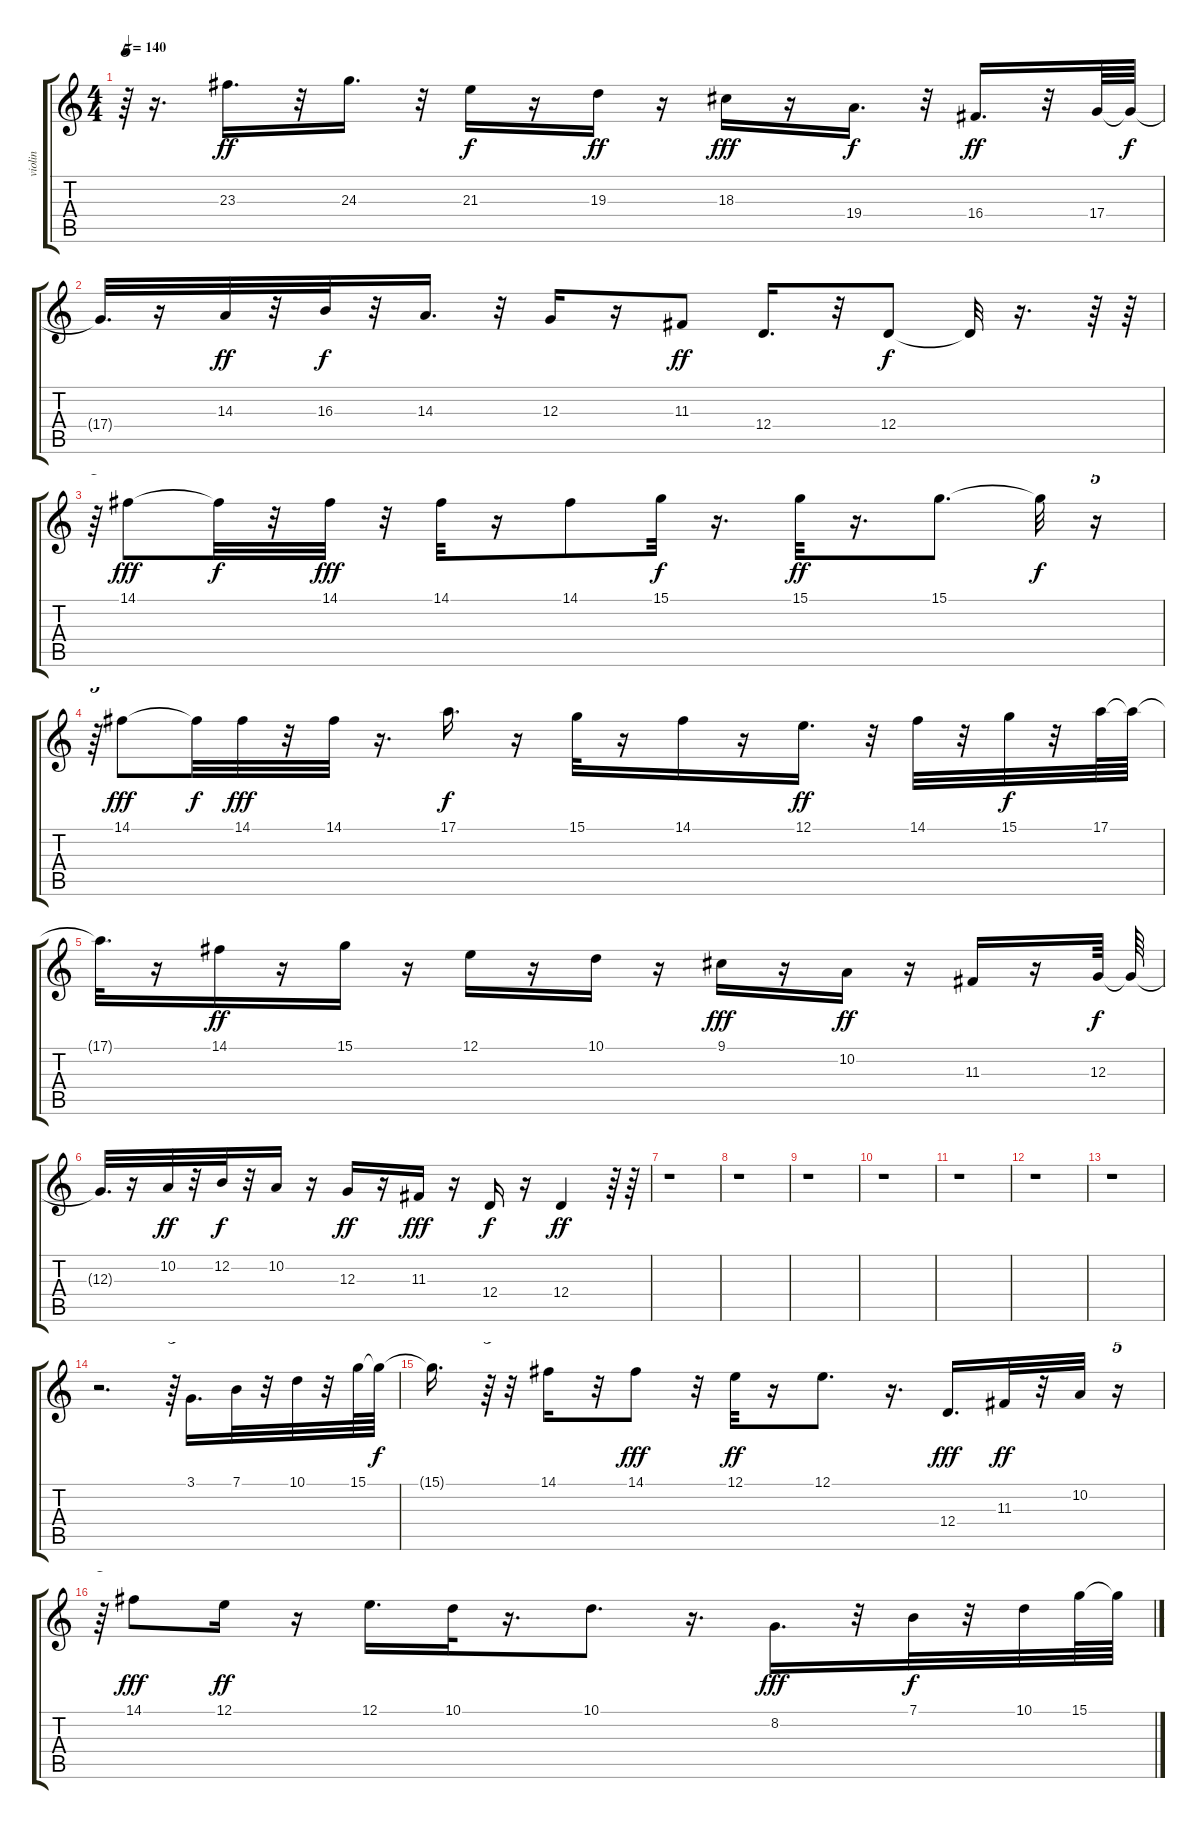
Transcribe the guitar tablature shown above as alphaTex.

\track ("violin" "violin") {instrument violin}
\staff {score tabs}
\tuning (E4 B3 G3 D3 A2 E2) {hide}
\ts (4 4)
\tempo 140
\clef g2
\ks c
r.64{tu (5 4) dy f} r.16{d} 23.3.16{d dy ff} r.32 24.3.16{d} r.32 21.3.16{dy f} r.16 19.3.16{dy ff} r.16 18.3.16{dy fff} r.16 19.4.16{d dy f} r.32 16.4.16{d dy ff} r.32 17.4.64 17.4{t}.64{dy f} |
17.4{t}.32{d} r.16 14.3.32{dy ff} r.32 16.3.32{dy f} r.32 14.3.16{d} r.32 12.3.16 r.16 11.3.8{dy ff} 12.4.16{d} r.32 12.4.8{dy f} 12.4{t}.32 r.16{d} r.64 r.64 |
r.64{tu (5 4)} 14.1.8{dy fff} 14.1{t}.32{dy f} r.32 14.1.32{dy fff} r.32 14.1.32 r.16 14.1.8 15.1.32{dy f} r.16{d} 15.1.32{dy ff} r.16{d} 15.1.8{d} 15.1{t}.32{dy f} r.16{tu (5 4)} |
r.64{tu (5 4)} 14.1.8{dy fff} 14.1{t}.32{dy f} 14.1.32{dy fff} r.32 14.1.32 r.16{d} 17.1.16{d dy f} r.16 15.1.32 r.16 14.1.16 r.16 12.1.16{d dy ff} r.32 14.1.32 r.32 15.1.32{dy f} r.32 17.1.64 17.1{t}.64 |
17.1{t}.32{d} r.16 14.1.16{dy ff} r.16 15.1.16 r.16 12.1.16 r.16 10.1.16 r.16 9.1.16{dy fff} r.16 10.2.16{dy ff} r.16 11.3.16 r.16 12.3.64{dy f} 12.3{t}.64 |
12.3{t}.32{d} r.16 10.2.32{dy ff} r.32 12.2.32{dy f} r.32 10.2.16 r.16 12.3.16{dy ff} r.16 11.3.16{dy fff} r.16 12.4.16{dy f} r.16 12.4.4{dy ff} r.64 r.64 |
r.1 |
r.1 |
r.1 |
r.1 |
r.1 |
r.1 |
r.1 |
r.2{d} r.64{tu (5 4)} 3.1.16{d} 7.1.32 r.32 10.1.32 r.32 15.1.64 15.1{t}.64{dy f} |
15.1{t}.16{d} r.64{tu (5 4)} r.32 14.1.16 r.32 14.1.8{dy fff} r.32 12.1.32{dy ff} r.16 12.1.8{d} r.16{d} 12.4.16{d dy fff} 11.3.32{dy ff} r.32 10.2.32 r.16{tu (5 4)} |
r.64{tu (5 4)} 14.1.8{dy fff} 12.1.16{dy ff} r.16 12.1.16{d} 10.1.32 r.16{d} 10.1.8{d} r.16{d} 8.2.16{d dy fff} r.32 7.1.32{dy f} r.32 10.1.32 15.1.64 15.1{t}.64
